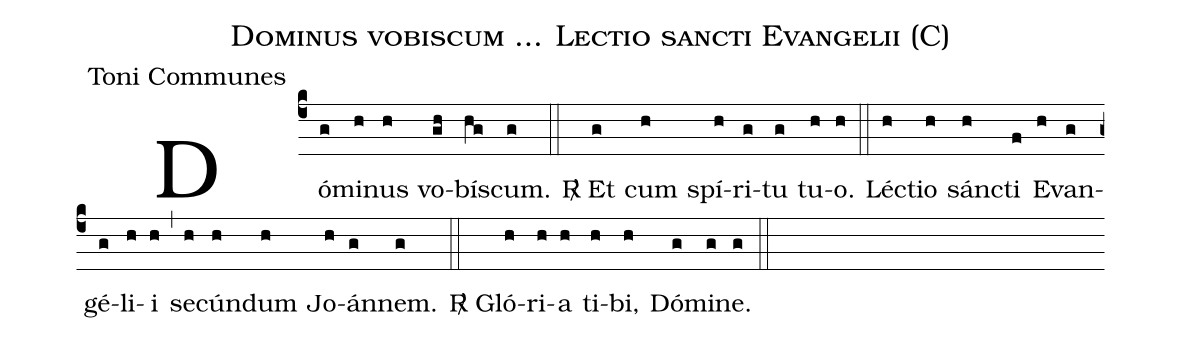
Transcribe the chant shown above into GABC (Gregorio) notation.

name:Dominus vobiscum ... Lectio sancti Evangelii (C);
office-part:Toni Communes;
%%
(c4) Dó(g)mi(h)nus(h) vo(gh)bís(hg)cum.(g) (::) <sp>R/</sp> Et(g) cum(h) spí(h)ri(g)tu(g) tu(h)o.(h) (::)
Lé(h)ctio(h) sán(h)cti(f) E(h)van(g)gé(g)li(h)i(h) (,) se(h)cún(h)dum(h) Jo(h)án(g)nem.(g) (::)
<sp>R/</sp> Gló(h)ri(h)a(h) ti(h)bi,(h) Dó(g)mi(g)ne.(g) (::)
